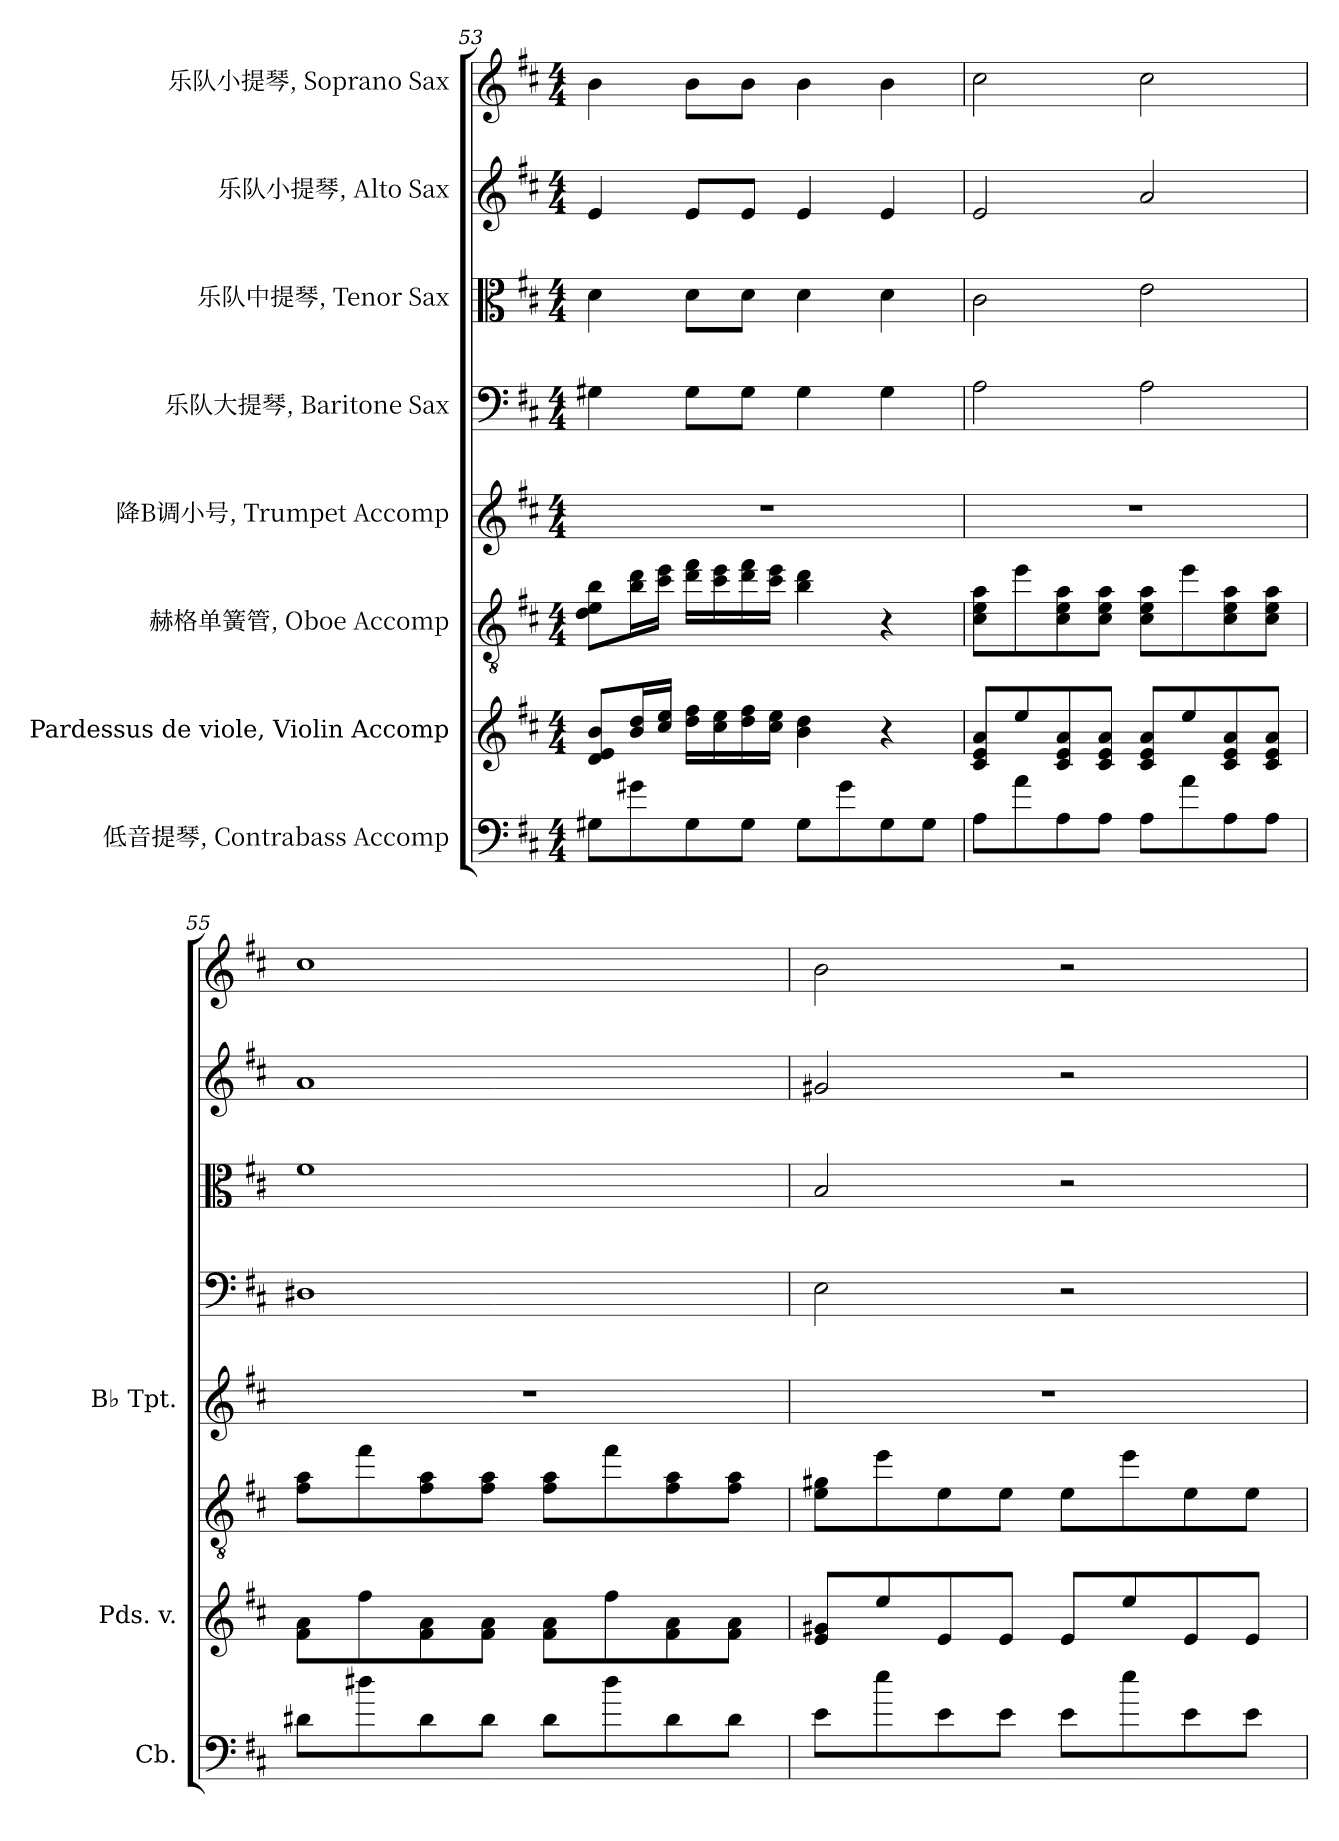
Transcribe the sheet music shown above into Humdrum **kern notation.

**kern	**kern	**kern	**kern	**kern	**kern	**kern	**kern
*part8	*part7	*part6	*part5	*part4	*part3	*part2	*part1
*staff8	*staff7	*staff6	*staff5	*staff4	*staff3	*staff2	*staff1
*I"低音提琴, Contrabass Accomp	*I"Pardessus de viole, Violin Accomp	*I"赫格单簧管, Oboe Accomp	*I"降B调小号, Trumpet Accomp	*I"乐队大提琴, Baritone Sax	*I"乐队中提琴, Tenor Sax	*I"乐队小提琴, Alto Sax	*I"乐队小提琴, Soprano Sax
*I'Cb.	*I'Pds. v.	*	*I'B♭ Tpt.	*	*	*	*
*clefF4	*clefG2	*clefGv2	*clefG2	*clefF4	*clefC3	*clefG2	*clefG2
*ITrd7c12	*	*	*ITrd1c2	*	*	*	*
*k[f#c#]	*k[f#c#]	*k[f#c#]	*k[]	*k[f#c#]	*k[f#c#]	*k[f#c#]	*k[f#c#]
*M4/4	*M4/4	*M4/4	*M4/4	*M4/4	*M4/4	*M4/4	*M4/4
=53	=53	=53	=53	=53	=53	=53	=53
8GG#X\L	8d/ 8e/ 8b/L	8d\ 8e\ 8b\L	1r	4G#X\	4d\	4e/	4b\
8G#X\	16b/ 16dd/L	16b\ 16dd\L	.	.	.	.	.
.	16cc#/ 16ee/JJ	16cc#\ 16ee\JJ	.	.	.	.	.
8GG#\	16dd\ 16ff#\LL	16dd\ 16ff#\LL	.	8G#\L	8d\L	8e/L	8b\L
.	16cc#\ 16ee\	16cc#\ 16ee\	.	.	.	.	.
8GG#\J	16dd\ 16ff#\	16dd\ 16ff#\	.	8G#\J	8d\J	8e/J	8b\J
.	16cc#\ 16ee\JJ	16cc#\ 16ee\JJ	.	.	.	.	.
8GG#\L	4b\ 4dd\	4b\ 4dd\	.	4G#\	4d\	4e/	4b\
8G#\	.	.	.	.	.	.	.
8GG#\	4r	4r	.	4G#\	4d\	4e/	4b\
8GG#\J	.	.	.	.	.	.	.
=54	=54	=54	=54	=54	=54	=54	=54
8AA\L	8c#/ 8e/ 8a/L	8c#\ 8e\ 8a\L	1r	2A\	2c#\	2e/	2cc#\
8A\	8ee/	8ee\	.	.	.	.	.
8AA\	8c#/ 8e/ 8a/	8c#\ 8e\ 8a\	.	.	.	.	.
8AA\J	8c#/ 8e/ 8a/J	8c#\ 8e\ 8a\J	.	.	.	.	.
8AA\L	8c#/ 8e/ 8a/L	8c#\ 8e\ 8a\L	.	2A\	2e\	2a/	2cc#\
8A\	8ee/	8ee\	.	.	.	.	.
8AA\	8c#/ 8e/ 8a/	8c#\ 8e\ 8a\	.	.	.	.	.
8AA\J	8c#/ 8e/ 8a/J	8c#\ 8e\ 8a\J	.	.	.	.	.
!!LO:PB:g=z
=55	=55	=55	=55	=55	=55	=55	=55
8D#X\L	8f#\ 8a\L	8f#\ 8a\L	1r	1D#X	1f#	1a	1cc#
8d#X\	8ff#\	8ff#\	.	.	.	.	.
8D#\	8f#\ 8a\	8f#\ 8a\	.	.	.	.	.
8D#\J	8f#\ 8a\J	8f#\ 8a\J	.	.	.	.	.
8D#\L	8f#\ 8a\L	8f#\ 8a\L	.	.	.	.	.
8d#\	8ff#\	8ff#\	.	.	.	.	.
8D#\	8f#\ 8a\	8f#\ 8a\	.	.	.	.	.
8D#\J	8f#\ 8a\J	8f#\ 8a\J	.	.	.	.	.
=56	=56	=56	=56	=56	=56	=56	=56
8E\L	8e/ 8g#X/L	8e\ 8g#X\L	1r	2E\	2B/	2g#X/	2b\
8e\	8ee/	8ee\	.	.	.	.	.
8E\	8e/	8e\	.	.	.	.	.
8E\J	8e/J	8e\J	.	.	.	.	.
8E\L	8e/L	8e\L	.	2r	2r	2r	2r
8e\	8ee/	8ee\	.	.	.	.	.
8E\	8e/	8e\	.	.	.	.	.
8E\J	8e/J	8e\J	.	.	.	.	.
=	=	=	=	=	=	=	=
*-	*-	*-	*-	*-	*-	*-	*-
